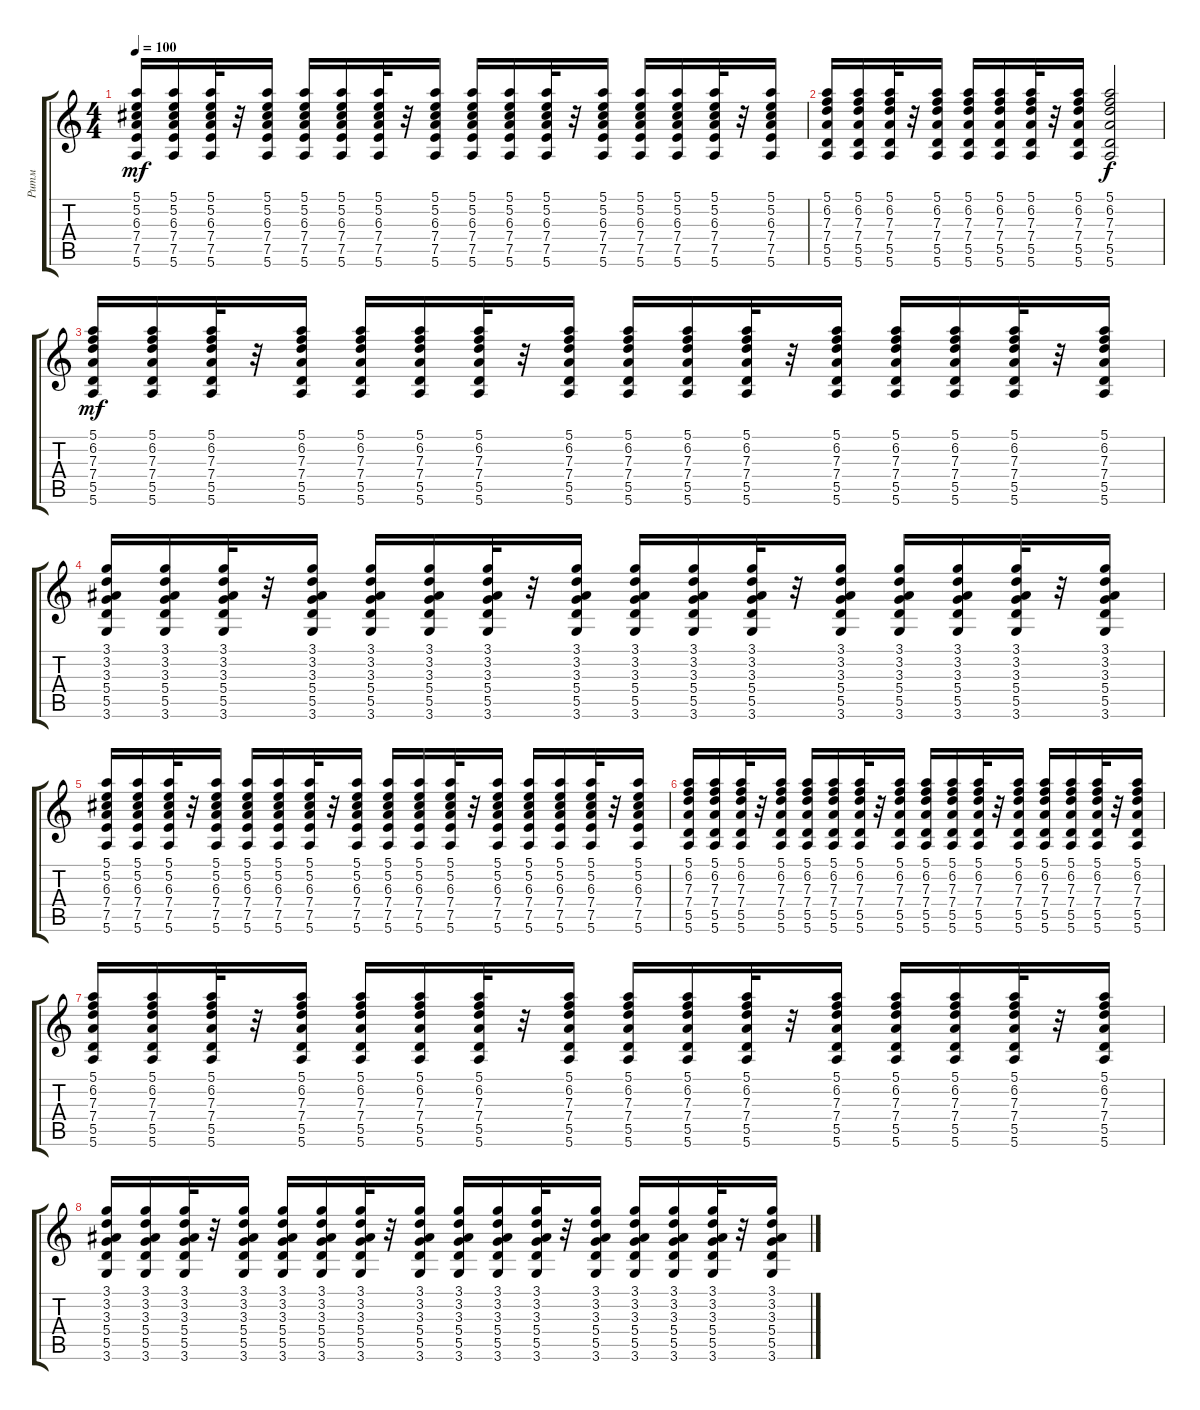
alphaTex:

\track ("Ритм" "Ритм") {instrument acousticguitarsteel}
\staff {score tabs}
\tuning (E4 B3 G3 D3 A2 E2) {hide}
\ts (4 4)
\tempo 100
\clef g2
\ks c
(5.1 5.2 6.3 7.4 7.5 5.6).16{dy mf} (5.1 5.2 6.3 7.4 7.5 5.6).16 (5.1 5.2 6.3 7.4 7.5 5.6).32 r.32 (5.1 5.2 6.3 7.4 7.5 5.6).16 (5.1 5.2 6.3 7.4 7.5 5.6).16 (5.1 5.2 6.3 7.4 7.5 5.6).16 (5.1 5.2 6.3 7.4 7.5 5.6).32 r.32 (5.1 5.2 6.3 7.4 7.5 5.6).16 (5.1 5.2 6.3 7.4 7.5 5.6).16 (5.1 5.2 6.3 7.4 7.5 5.6).16 (5.1 5.2 6.3 7.4 7.5 5.6).32 r.32 (5.1 5.2 6.3 7.4 7.5 5.6).16 (5.1 5.2 6.3 7.4 7.5 5.6).16 (5.1 5.2 6.3 7.4 7.5 5.6).16 (5.1 5.2 6.3 7.4 7.5 5.6).32 r.32 (5.1 5.2 6.3 7.4 7.5 5.6).16 |
(5.1 6.2 7.3 7.4 5.5 5.6).16 (5.1 6.2 7.3 7.4 5.5 5.6).16 (5.1 6.2 7.3 7.4 5.5 5.6).32 r.32 (5.1 6.2 7.3 7.4 5.5 5.6).16 (5.1 6.2 7.3 7.4 5.5 5.6).16 (5.1 6.2 7.3 7.4 5.5 5.6).16 (5.1 6.2 7.3 7.4 5.5 5.6).32 r.32 (5.1 6.2 7.3 7.4 5.5 5.6).16 (5.1 6.2 7.3 7.4 5.5 5.6).2{dy f} |
(5.1 6.2 7.3 7.4 5.5 5.6).16{dy mf} (5.1 6.2 7.3 7.4 5.5 5.6).16 (5.1 6.2 7.3 7.4 5.5 5.6).32 r.32 (5.1 6.2 7.3 7.4 5.5 5.6).16 (5.1 6.2 7.3 7.4 5.5 5.6).16 (5.1 6.2 7.3 7.4 5.5 5.6).16 (5.1 6.2 7.3 7.4 5.5 5.6).32 r.32 (5.1 6.2 7.3 7.4 5.5 5.6).16 (5.1 6.2 7.3 7.4 5.5 5.6).16 (5.1 6.2 7.3 7.4 5.5 5.6).16 (5.1 6.2 7.3 7.4 5.5 5.6).32 r.32 (5.1 6.2 7.3 7.4 5.5 5.6).16 (5.1 6.2 7.3 7.4 5.5 5.6).16 (5.1 6.2 7.3 7.4 5.5 5.6).16 (5.1 6.2 7.3 7.4 5.5 5.6).32 r.32 (5.1 6.2 7.3 7.4 5.5 5.6).16 |
(3.1 3.2 3.3 5.4 5.5 3.6).16 (3.1 3.2 3.3 5.4 5.5 3.6).16 (3.1 3.2 3.3 5.4 5.5 3.6).32 r.32 (3.1 3.2 3.3 5.4 5.5 3.6).16 (3.1 3.2 3.3 5.4 5.5 3.6).16 (3.1 3.2 3.3 5.4 5.5 3.6).16 (3.1 3.2 3.3 5.4 5.5 3.6).32 r.32 (3.1 3.2 3.3 5.4 5.5 3.6).16 (3.1 3.2 3.3 5.4 5.5 3.6).16 (3.1 3.2 3.3 5.4 5.5 3.6).16 (3.1 3.2 3.3 5.4 5.5 3.6).32 r.32 (3.1 3.2 3.3 5.4 5.5 3.6).16 (3.1 3.2 3.3 5.4 5.5 3.6).16 (3.1 3.2 3.3 5.4 5.5 3.6).16 (3.1 3.2 3.3 5.4 5.5 3.6).32 r.32 (3.1 3.2 3.3 5.4 5.5 3.6).16 |
(5.1 5.2 6.3 7.4 7.5 5.6).16 (5.1 5.2 6.3 7.4 7.5 5.6).16 (5.1 5.2 6.3 7.4 7.5 5.6).32 r.32 (5.1 5.2 6.3 7.4 7.5 5.6).16 (5.1 5.2 6.3 7.4 7.5 5.6).16 (5.1 5.2 6.3 7.4 7.5 5.6).16 (5.1 5.2 6.3 7.4 7.5 5.6).32 r.32 (5.1 5.2 6.3 7.4 7.5 5.6).16 (5.1 5.2 6.3 7.4 7.5 5.6).16 (5.1 5.2 6.3 7.4 7.5 5.6).16 (5.1 5.2 6.3 7.4 7.5 5.6).32 r.32 (5.1 5.2 6.3 7.4 7.5 5.6).16 (5.1 5.2 6.3 7.4 7.5 5.6).16 (5.1 5.2 6.3 7.4 7.5 5.6).16 (5.1 5.2 6.3 7.4 7.5 5.6).32 r.32 (5.1 5.2 6.3 7.4 7.5 5.6).16 |
(5.1 6.2 7.3 7.4 5.5 5.6).16 (5.1 6.2 7.3 7.4 5.5 5.6).16 (5.1 6.2 7.3 7.4 5.5 5.6).32 r.32 (5.1 6.2 7.3 7.4 5.5 5.6).16 (5.1 6.2 7.3 7.4 5.5 5.6).16 (5.1 6.2 7.3 7.4 5.5 5.6).16 (5.1 6.2 7.3 7.4 5.5 5.6).32 r.32 (5.1 6.2 7.3 7.4 5.5 5.6).16 (5.1 6.2 7.3 7.4 5.5 5.6).16 (5.1 6.2 7.3 7.4 5.5 5.6).16 (5.1 6.2 7.3 7.4 5.5 5.6).32 r.32 (5.1 6.2 7.3 7.4 5.5 5.6).16 (5.1 6.2 7.3 7.4 5.5 5.6).16 (5.1 6.2 7.3 7.4 5.5 5.6).16 (5.1 6.2 7.3 7.4 5.5 5.6).32 r.32 (5.1 6.2 7.3 7.4 5.5 5.6).16 |
(5.1 6.2 7.3 7.4 5.5 5.6).16 (5.1 6.2 7.3 7.4 5.5 5.6).16 (5.1 6.2 7.3 7.4 5.5 5.6).32 r.32 (5.1 6.2 7.3 7.4 5.5 5.6).16 (5.1 6.2 7.3 7.4 5.5 5.6).16 (5.1 6.2 7.3 7.4 5.5 5.6).16 (5.1 6.2 7.3 7.4 5.5 5.6).32 r.32 (5.1 6.2 7.3 7.4 5.5 5.6).16 (5.1 6.2 7.3 7.4 5.5 5.6).16 (5.1 6.2 7.3 7.4 5.5 5.6).16 (5.1 6.2 7.3 7.4 5.5 5.6).32 r.32 (5.1 6.2 7.3 7.4 5.5 5.6).16 (5.1 6.2 7.3 7.4 5.5 5.6).16 (5.1 6.2 7.3 7.4 5.5 5.6).16 (5.1 6.2 7.3 7.4 5.5 5.6).32 r.32 (5.1 6.2 7.3 7.4 5.5 5.6).16 |
(3.1 3.2 3.3 5.4 5.5 3.6).16 (3.1 3.2 3.3 5.4 5.5 3.6).16 (3.1 3.2 3.3 5.4 5.5 3.6).32 r.32 (3.1 3.2 3.3 5.4 5.5 3.6).16 (3.1 3.2 3.3 5.4 5.5 3.6).16 (3.1 3.2 3.3 5.4 5.5 3.6).16 (3.1 3.2 3.3 5.4 5.5 3.6).32 r.32 (3.1 3.2 3.3 5.4 5.5 3.6).16 (3.1 3.2 3.3 5.4 5.5 3.6).16 (3.1 3.2 3.3 5.4 5.5 3.6).16 (3.1 3.2 3.3 5.4 5.5 3.6).32 r.32 (3.1 3.2 3.3 5.4 5.5 3.6).16 (3.1 3.2 3.3 5.4 5.5 3.6).16 (3.1 3.2 3.3 5.4 5.5 3.6).16 (3.1 3.2 3.3 5.4 5.5 3.6).32 r.32 (3.1 3.2 3.3 5.4 5.5 3.6).16
